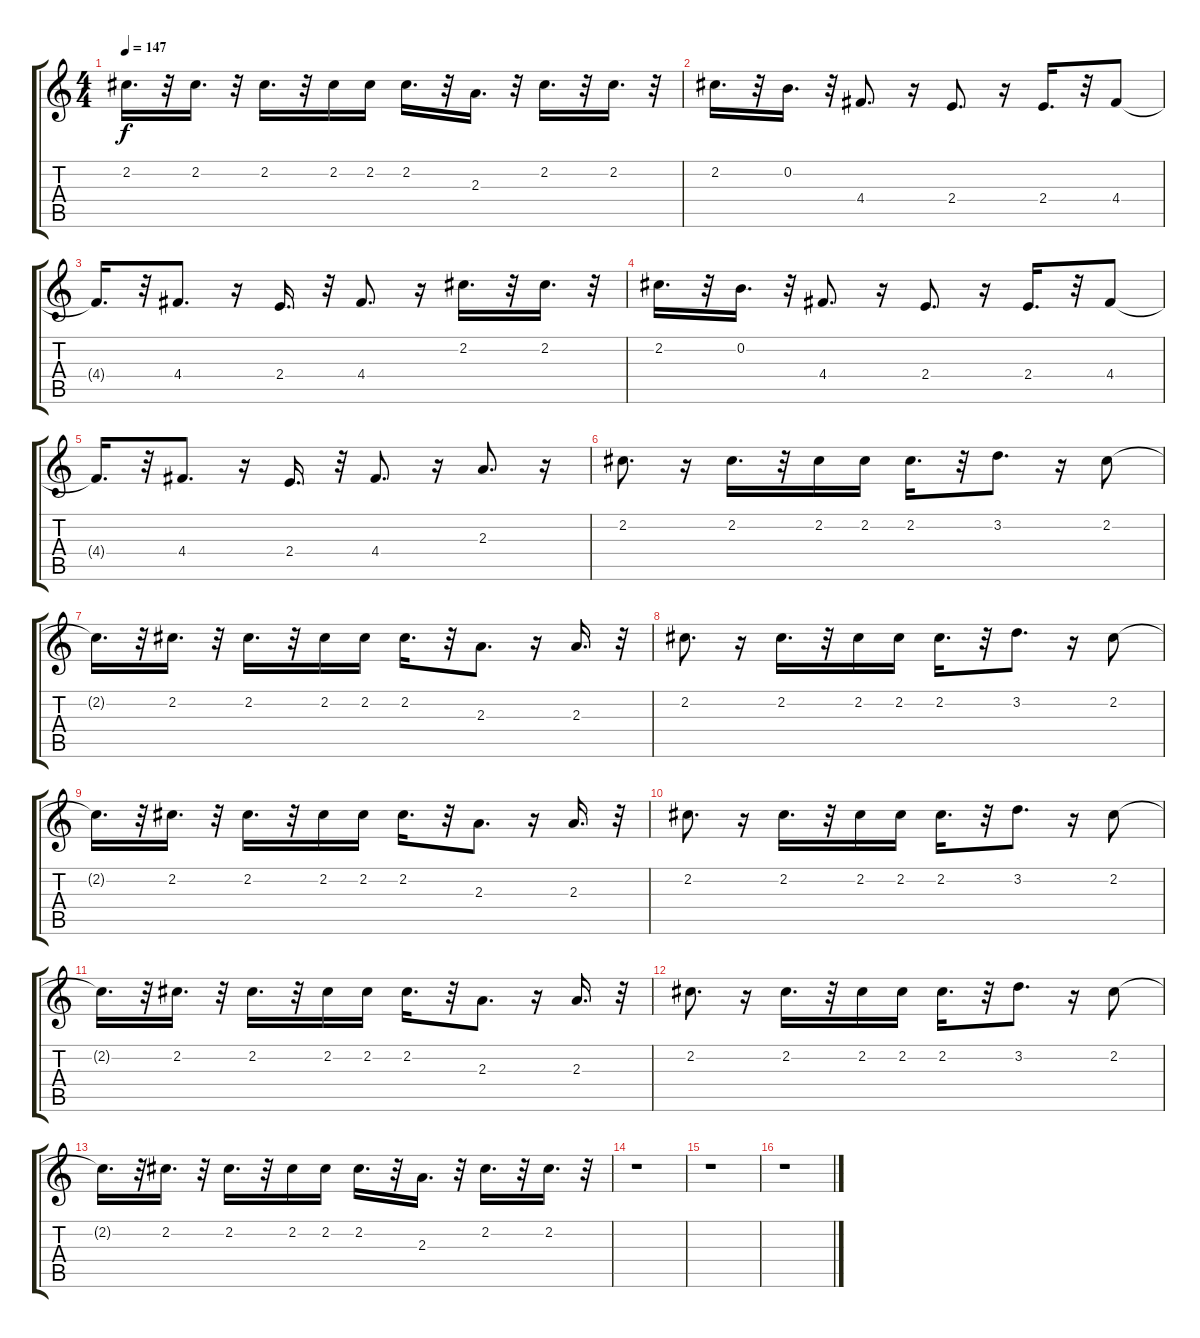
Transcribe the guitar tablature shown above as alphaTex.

\track "" {instrument electricguitarmuted}
\staff {score tabs}
\tuning (E4 B3 G3 D3 A2 E2) {hide}
\ts (4 4)
\tempo 147
\clef g2
\ks c
2.2{t}.16{d dy f} r.32 2.2.16{d} r.32 2.2.16{d} r.32 2.2.16 2.2.16 2.2.16{d} r.32 2.3.16{d} r.32 2.2.16{d} r.32 2.2.16{d} r.32 |
2.2.16{d} r.32 0.2.16{d} r.32 4.4.8{d} r.16 2.4.8{d} r.16 2.4.16{d} r.32 4.4.8 |
4.4{t}.16{d} r.32 4.4.8{d} r.16 2.4.16{d} r.32 4.4.8{d} r.16 2.2.16{d} r.32 2.2.16{d} r.32 |
2.2.16{d} r.32 0.2.16{d} r.32 4.4.8{d} r.16 2.4.8{d} r.16 2.4.16{d} r.32 4.4.8 |
4.4{t}.16{d} r.32 4.4.8{d} r.16 2.4.16{d} r.32 4.4.8{d} r.16 2.3.8{d} r.16 |
2.2.8{d} r.16 2.2.16{d} r.32 2.2.16 2.2.16 2.2.16{d} r.32 3.2.8{d} r.16 2.2.8 |
2.2{t}.16{d} r.32 2.2.16{d} r.32 2.2.16{d} r.32 2.2.16 2.2.16 2.2.16{d} r.32 2.3.8{d} r.16 2.3.16{d} r.32 |
2.2.8{d} r.16 2.2.16{d} r.32 2.2.16 2.2.16 2.2.16{d} r.32 3.2.8{d} r.16 2.2.8 |
2.2{t}.16{d} r.32 2.2.16{d} r.32 2.2.16{d} r.32 2.2.16 2.2.16 2.2.16{d} r.32 2.3.8{d} r.16 2.3.16{d} r.32 |
2.2.8{d} r.16 2.2.16{d} r.32 2.2.16 2.2.16 2.2.16{d} r.32 3.2.8{d} r.16 2.2.8 |
2.2{t}.16{d} r.32 2.2.16{d} r.32 2.2.16{d} r.32 2.2.16 2.2.16 2.2.16{d} r.32 2.3.8{d} r.16 2.3.16{d} r.32 |
2.2.8{d} r.16 2.2.16{d} r.32 2.2.16 2.2.16 2.2.16{d} r.32 3.2.8{d} r.16 2.2.8 |
2.2{t}.16{d} r.32 2.2.16{d} r.32 2.2.16{d} r.32 2.2.16 2.2.16 2.2.16{d} r.32 2.3.16{d} r.32 2.2.16{d} r.32 2.2.16{d} r.32 |
r.1 |
r.1 |
r.1
